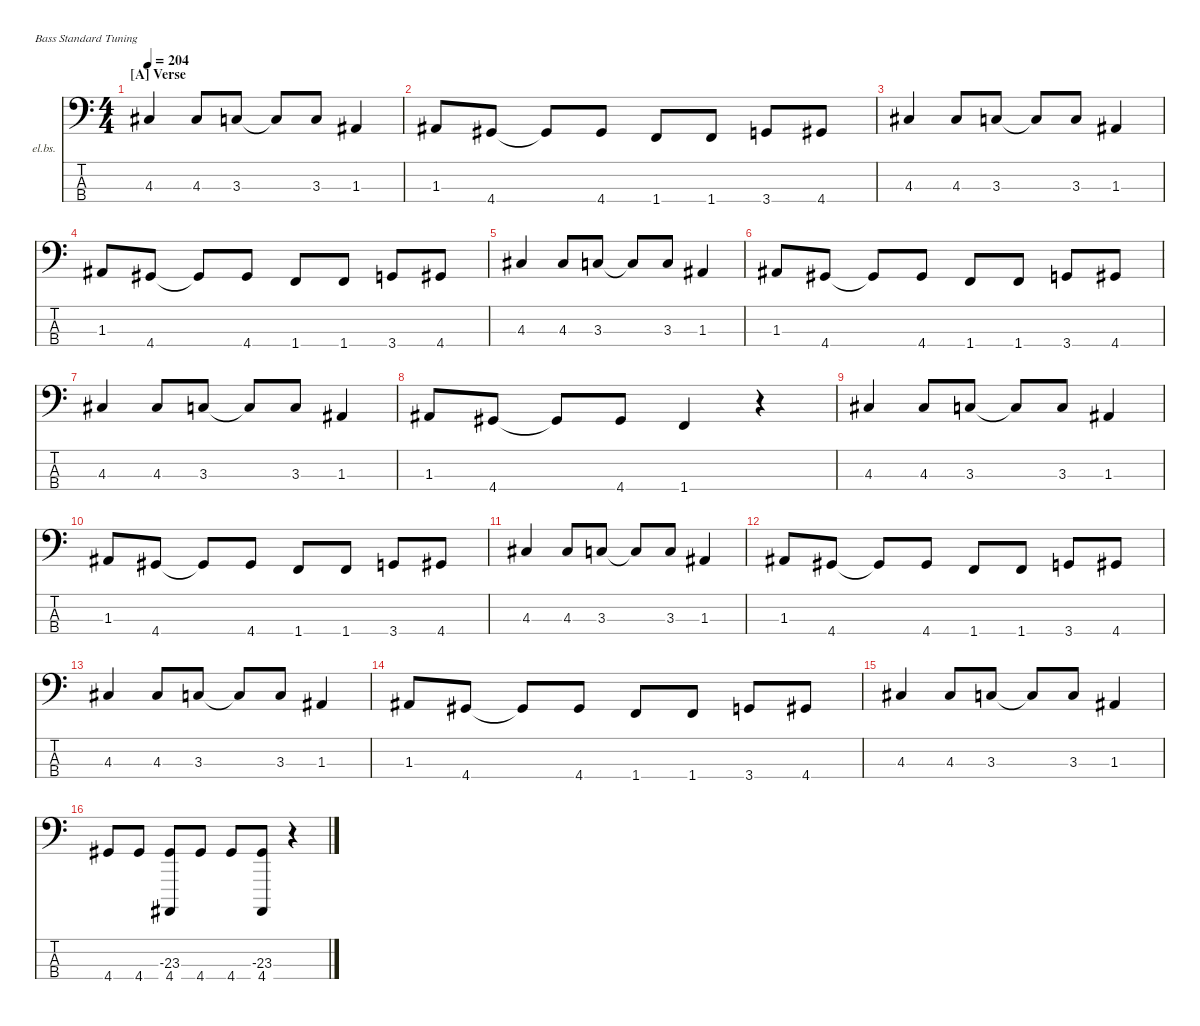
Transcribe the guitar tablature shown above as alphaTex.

\hideDynamics
\bracketExtendMode nobrackets
\firstSystemTrackNameOrientation horizontal
\track ("bass" "el.bs.") {instrument electricbassfinger}
\staff {score tabs}
\tuning (G2 D2 A1 E1)
\ts (4 4)
\section ("A" "Verse")
\tempo 204
\clef f4
\ks aminor
4.3{acc #}.4{dy ff beam Up} 4.3{acc #}.8{beam Up} 3.3.8{beam Up} 3.3{t}.8{beam Up} 3.3.8{beam Up} 1.3{acc #}.4{beam Up} |
1.3{acc #}.8{beam Up} 4.4{acc #}.8{beam Up} 4.4{t acc #}.8{beam Up} 4.4{acc #}.8{beam Up} 1.4.8{beam Up} 1.4.8{beam Up} 3.4.8{beam Up} 4.4{acc #}.8{beam Up} |
4.3{acc #}.4{beam Up} 4.3{acc #}.8{beam Up} 3.3.8{beam Up} 3.3{t}.8{beam Up} 3.3.8{beam Up} 1.3{acc #}.4{beam Up} |
1.3{acc #}.8{beam Up} 4.4{acc #}.8{beam Up} 4.4{t acc #}.8{beam Up} 4.4{acc #}.8{beam Up} 1.4.8{beam Up} 1.4.8{beam Up} 3.4.8{beam Up} 4.4{acc #}.8{beam Up} |
4.3{acc #}.4{beam Up} 4.3{acc #}.8{beam Up} 3.3.8{beam Up} 3.3{t}.8{beam Up} 3.3.8{beam Up} 1.3{acc #}.4{beam Up} |
1.3{acc #}.8{beam Up} 4.4{acc #}.8{beam Up} 4.4{t acc #}.8{beam Up} 4.4{acc #}.8{beam Up} 1.4.8{beam Up} 1.4.8{beam Up} 3.4.8{beam Up} 4.4{acc #}.8{beam Up} |
4.3{acc #}.4{beam Up} 4.3{acc #}.8{beam Up} 3.3.8{beam Up} 3.3{t}.8{beam Up} 3.3.8{beam Up} 1.3{acc #}.4{beam Up} |
1.3{acc #}.8{beam Up} 4.4{acc #}.8{beam Up} 4.4{t acc #}.8{beam Up} 4.4{acc #}.8{beam Up} 1.4.4{beam Up} r.4{beam Down} |
4.3{acc #}.4{beam Up} 4.3{acc #}.8{beam Up} 3.3.8{beam Up} 3.3{t}.8{beam Up} 3.3.8{beam Up} 1.3{acc #}.4{beam Up} |
1.3{acc #}.8{beam Up} 4.4{acc #}.8{beam Up} 4.4{t acc #}.8{beam Up} 4.4{acc #}.8{beam Up} 1.4.8{beam Up} 1.4.8{beam Up} 3.4.8{beam Up} 4.4{acc #}.8{beam Up} |
4.3{acc #}.4{beam Up} 4.3{acc #}.8{beam Up} 3.3.8{beam Up} 3.3{t}.8{beam Up} 3.3.8{beam Up} 1.3{acc #}.4{beam Up} |
1.3{acc #}.8{beam Up} 4.4{acc #}.8{beam Up} 4.4{t acc #}.8{beam Up} 4.4{acc #}.8{beam Up} 1.4.8{beam Up} 1.4.8{beam Up} 3.4.8{beam Up} 4.4{acc #}.8{beam Up} |
4.3{acc #}.4{beam Up} 4.3{acc #}.8{beam Up} 3.3.8{beam Up} 3.3{t}.8{beam Up} 3.3.8{beam Up} 1.3{acc #}.4{beam Up} |
1.3{acc #}.8{beam Up} 4.4{acc #}.8{beam Up} 4.4{t acc #}.8{beam Up} 4.4{acc #}.8{beam Up} 1.4.8{beam Up} 1.4.8{beam Up} 3.4.8{beam Up} 4.4{acc #}.8{beam Up} |
4.3{acc #}.4{beam Up} 4.3{acc #}.8{beam Up} 3.3.8{beam Up} 3.3{t}.8{beam Up} 3.3.8{beam Up} 1.3{acc #}.4{beam Up} |
4.4{acc #}.8{beam Up} 4.4{acc #}.8{dy f beam Up} (-23.3{acc #} 4.4{acc #}).8{beam Up} 4.4{acc #}.8{dy ff beam Up} 4.4{acc #}.8{dy f beam Up} (-23.3{acc #} 4.4{acc #}).8{dy ff beam Up} r.4{beam Down}
